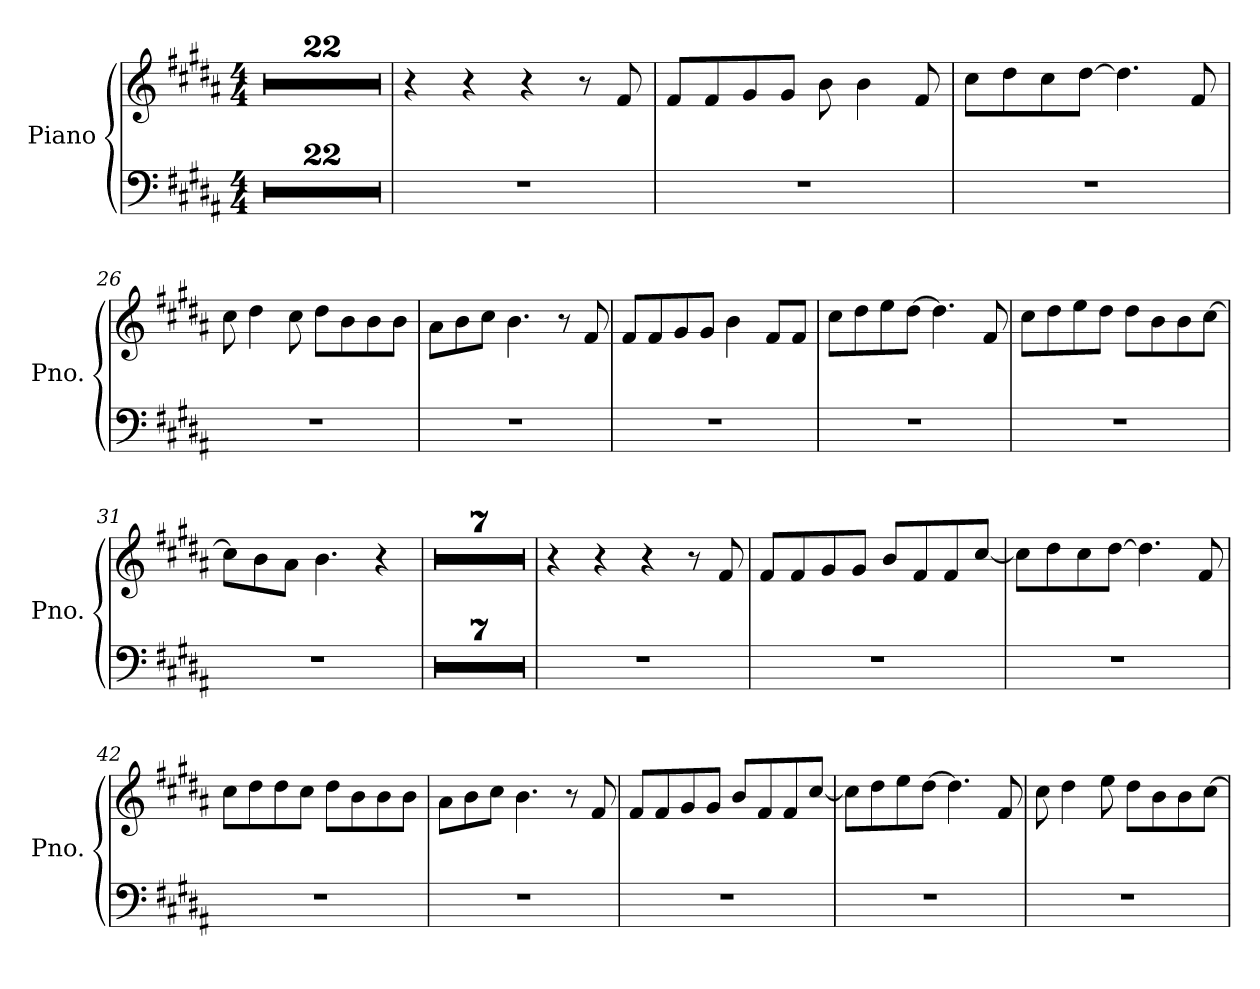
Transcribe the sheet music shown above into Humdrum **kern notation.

**kern	**kern
*part1	*part1
*staff2	*staff1
*I"Piano	*
*I'Pno.	*
*clefF4	*clefG2
*k[f#c#g#d#a#]	*k[f#c#g#d#a#]
*M4/4	*M4/4
*MM130	*MM130
=1	=1
1r	1r
=2	=2
1r	1r
=3	=3
1r	1r
=4	=4
1r	1r
=5	=5
1r	1r
=6	=6
1r	1r
=7	=7
1r	1r
=8	=8
1r	1r
=9	=9
1r	1r
=10	=10
1r	1r
=11	=11
1r	1r
=12	=12
1r	1r
=13	=13
1r	1r
=14	=14
1r	1r
!!LO:LB:g=z
=15	=15
1r	1r
=16	=16
1r	1r
=17	=17
1r	1r
=18	=18
1r	1r
=19	=19
1r	1r
=20	=20
1r	1r
=21	=21
1r	1r
=22	=22
1r	1r
=23	=23
1r	4r
.	4r
.	4r
.	8r
.	8f#/
=24	=24
1r	8f#/L
.	8f#/
.	8g#/
.	8g#/J
.	8b\
.	4b\
.	8f#/
!!LO:LB:g=z
=25	=25
1r	8cc#\L
.	8dd#\
.	8cc#\
.	[8dd#\J
.	4.dd#\]
.	8f#/
=26	=26
1r	8cc#\
.	4dd#\
.	8cc#\
.	8dd#\L
.	8b\
.	8b\
.	8b\J
=27	=27
1r	8a#\L
.	8b\
.	8cc#\J
.	4.b\
.	8r
.	8f#/
=28	=28
1r	8f#/L
.	8f#/
.	8g#/
.	8g#/J
.	4b\
.	8f#/L
.	8f#/J
=29	=29
1r	8cc#\L
.	8dd#\
.	8ee\
.	[8dd#\J
.	4.dd#\]
.	8f#/
!!LO:LB:g=z
=30	=30
1r	8cc#\L
.	8dd#\
.	8ee\
.	8dd#\J
.	8dd#\L
.	8b\
.	8b\
.	[8cc#\J
=31	=31
1r	8cc#\L]
.	8b\
.	8a#\J
.	4.b\
.	4r
=32	=32
1r	1r
=33	=33
1r	1r
=34	=34
1r	1r
=35	=35
1r	1r
=36	=36
1r	1r
=37	=37
1r	1r
=38	=38
1r	1r
!!LO:PB:g=z
=39	=39
1r	4r
.	4r
.	4r
.	8r
.	8f#/
=40	=40
1r	8f#/L
.	8f#/
.	8g#/
.	8g#/J
.	8b/L
.	8f#/
.	8f#/
.	[8cc#/J
=41	=41
1r	8cc#\L]
.	8dd#\
.	8cc#\
.	[8dd#\J
.	4.dd#\]
.	8f#/
=42	=42
1r	8cc#\L
.	8dd#\
.	8dd#\
.	8cc#\J
.	8dd#\L
.	8b\
.	8b\
.	8b\J
=43	=43
1r	8a#\L
.	8b\
.	8cc#\J
.	4.b\
.	8r
.	8f#/
!!LO:LB:g=z
=44	=44
1r	8f#/L
.	8f#/
.	8g#/
.	8g#/J
.	8b/L
.	8f#/
.	8f#/
.	[8cc#/J
=45	=45
1r	8cc#\L]
.	8dd#\
.	8ee\
.	[8dd#\J
.	4.dd#\]
.	8f#/
=46	=46
1r	8cc#\
.	4dd#\
.	8ee\
.	8dd#\L
.	8b\
.	8b\
.	[8cc#\J
=	=
*-	*-
